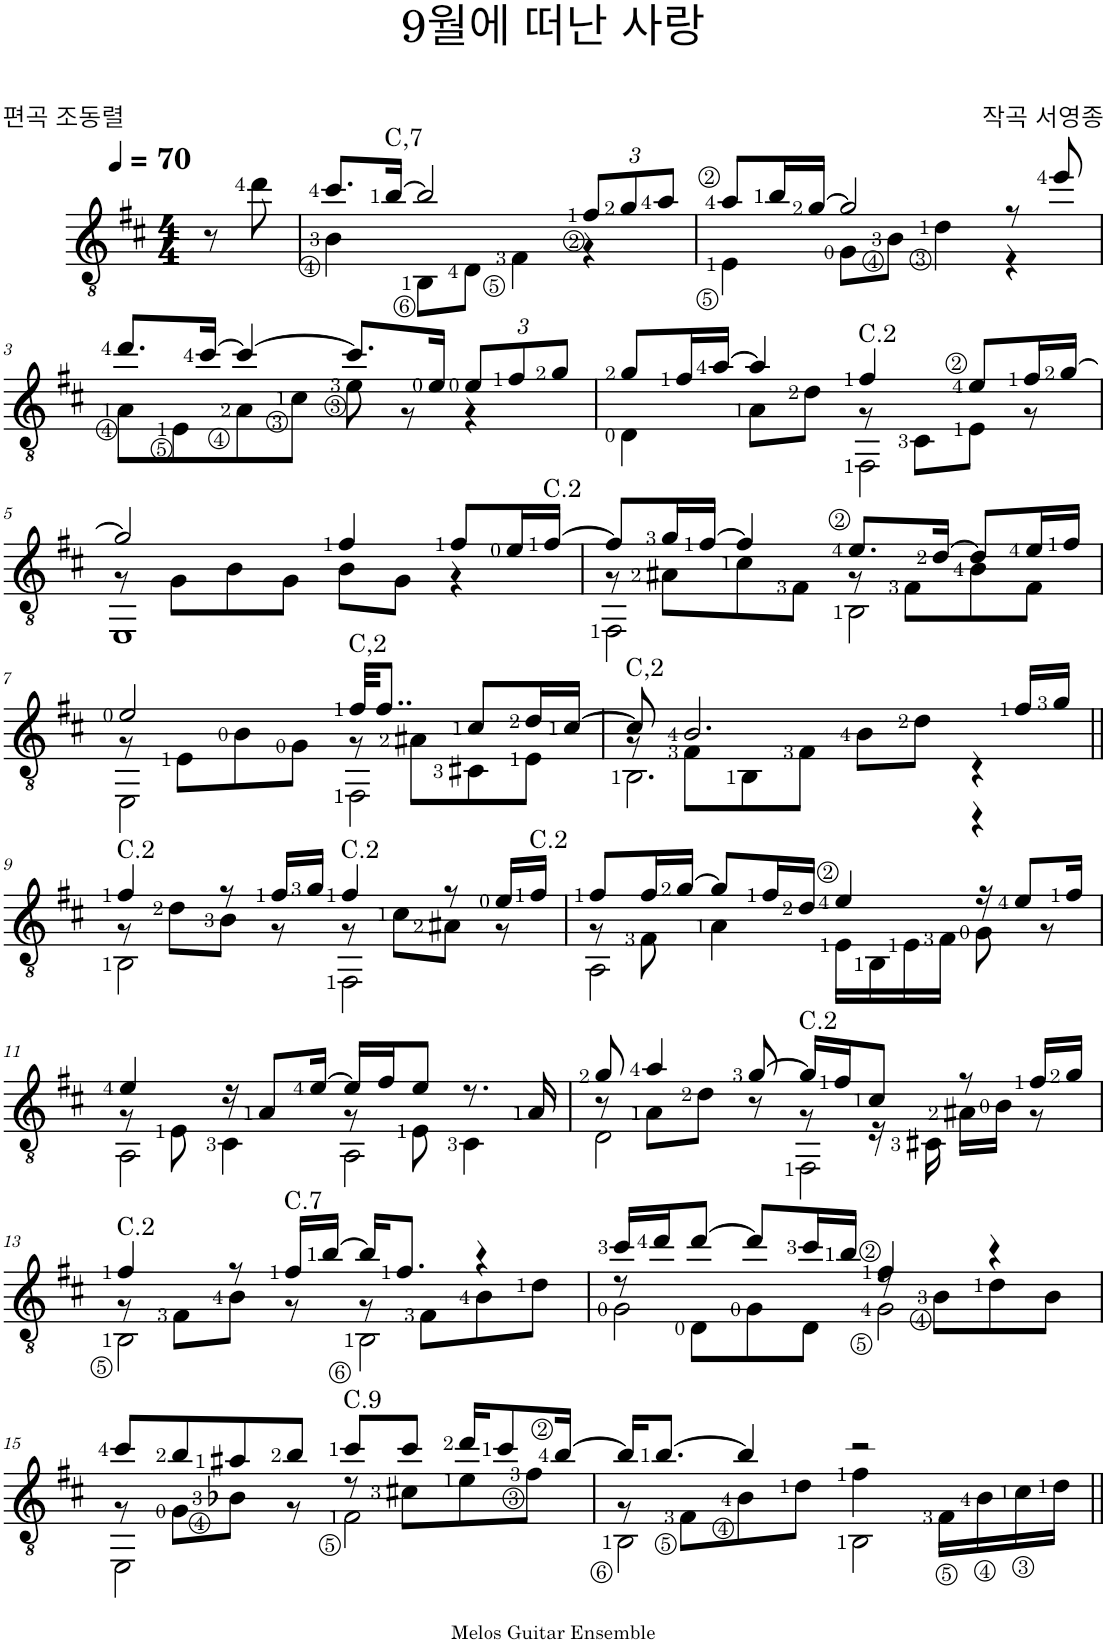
**kern
*part1
*staff1
*I"클래식 기타
*clefGv2
*k[f#c#]
*M4/4
*MM70
=
8r
8dd\
=1
*^
8.cc#/L	4B\
!LO:TX:a:t=C,7	!
[16b/Jk	.
2b/]	8BB\L
.	8D\J
.	4F#\
*Xbrackettup	*
12f#/L	4r
12g/	.
12a/J	.
=2	=2
8a/L	4E\
16b/L	.
[16g/JJ	.
2g/]	8G\L
.	8B\J
.	4d\
8r	4r
8ee/	.
!!LO:LB:g=z	!!
=3	=3
8.dd/L	8A\L
.	8E\
[16cc#/Jk	.
4cc#/_	8A\
.	8c#\J
8.cc#/L]	8e\
.	8r
16e/Jk	.
12e/L	4r
12f#/	.
12g/J	.
=4	=4
*	*^
8g/L	4D\	2ryy
16f#/L	.	.
[16a/JJ	.	.
4a/]	8A\L	.
.	8d\J	.
!LO:TX:a:t=C.2	!	!
4f#/	8r	2FF#\
.	8C#\L	.
8e/L	8E\J	.
16f#/L	8r	.
[16g/JJ	.	.
!!LO:LB:g=z	!!	!!
=5	=5	=5
2g/]	8r	1EE
.	8G\L	.
.	8B\	.
.	8G\J	.
4f#/	8B\L	.
.	8G\J	.
8f#/L	4r	.
16e/L	.	.
!LO:TX:a:t=C.2	!	!
[16f#/JJ	.	.
=6	=6	=6
8f#/L]	8r	2FF#\
16g/L	8A#X\L	.
[16f#/JJ	.	.
4f#/]	8c#\	.
.	8F#\J	.
8.e/L	8r	2BB\
.	8F#\L	.
[16d/Jk	.	.
8d/L]	8B\	.
16e/L	8F#\J	.
16f#/JJ	.	.
!!LO:LB:g=z	!!	!!
=7	=7	=7
2e/	8r	2EE\
.	8E\L	.
.	8B\	.
.	8G\J	.
!LO:TX:a:t=C,2	!	!
32f#/KKL	8r	2FF#\
8..f#/J	.	.
.	8A#X\L	.
8c#/L	8C#X\	.
16d/L	8E\J	.
[16c#/JJ	.	.
=8	=8	=8
!LO:TX:a:t=C,2	!	!
8c#/]	8r	2.BB\
2.B/	8F#\L	.
.	8BB\	.
.	8F#\J	.
.	8B\L	.
.	8d\J	.
.	4r	4r
16f#/LL	.	.
16g/JJ	.	.
!!LO:LB:g=z	!!	!!
=9||	=9||	=9||
!LO:TX:a:t=C.2	!	!
4f#/	8r	2BB\
.	8d\L	.
8r	8B\J	.
16f#/LL	8r	.
16g/JJ	.	.
!LO:TX:a:t=C.2	!	!
4f#/	8r	2FF#\
.	8c#\L	.
8r	8A#X\J	.
16e/LL	8r	.
!LO:TX:a:t=C.2	!	!
16f#/JJ	.	.
=10	=10	=10
8f#/L	8r	2AA\
16f#/L	8F#\	.
[16g/JJ	.	.
8g/L]	4A\	.
16f#/L	.	.
16d/JJ	.	.
4e/	16E\LL	2ryy
.	16BB\	.
.	16E\	.
.	16F#\JJ	.
16r	8G\	.
8e/L	.	.
.	8r	.
16f#/Jk	.	.
!!LO:LB:g=z	!!	!!
=11	=11	=11
4e/	8r	2AA\
.	8E\	.
16r	4C#\	.
8A/L	.	.
[16e/Jk	.	.
16e/LL]	8r	2AA\
16f#/J	.	.
8e/J	8E\	.
8.r	4C#\	.
16A/	.	.
=12	=12	=12
8g/	8r	2D\
4a/	8A\L	.
.	8d\J	.
[8g/	8r	.
!LO:TX:a:t=C.2	!	!
16g/LL]	8r	2FF#\
16f#/J	.	.
8c#/J	16r	.
.	16C#X\	.
8r	16A#X\LL	.
.	16B\JJ	.
16f#/LL	8r	.
16g/JJ	.	.
!!LO:LB:g=z	!!	!!
=13	=13	=13
!LO:TX:a:t=C.2	!	!
4f#/	8r	2BB\
.	8F#\L	.
8r	8B\J	.
!LO:TX:a:t=C.7	!	!
16f#/LL	8r	.
[16b/JJ	.	.
16b/KL]	8r	2BB\
8.f#/J	.	.
.	8F#\L	.
4r	8B\	.
.	8d\J	.
=14	=14	=14
16cc#/LL	8r	2G\
16dd/J	.	.
[8dd/J	8D\L	.
8dd/L]	8G\	.
16cc#/L	8D\J	.
16b/JJ	.	.
4f#/	8r	2G\
.	8B\L	.
4r	8d\	.
.	8B\J	.
!!LO:LB:g=z	!!	!!
=15	=15	=15
8cc#/L	8r	2EE\
8b/	8G\L	.
8a#X/	8B-X\J	.
8b/J	8r	.
!LO:TX:a:t=C.9	!	!
8cc#/L	8r	2F#\
8cc#/J	8c#X\L	.
16dd/KL	8e\	.
8cc#/	.	.
.	8f#\J	.
[16b/Jk	.	.
=16	=16	=16
16b/KL]	8r	2BB\
[8.b/J	.	.
.	8F#\L	.
4b/]	8B\	.
.	8d\J	.
2r	4f#\	2BB\
.	16F#\LL	.
.	16B\	.
.	16c#\	.
.	16d\JJ	.
*v	*v	*v
=||
*-
